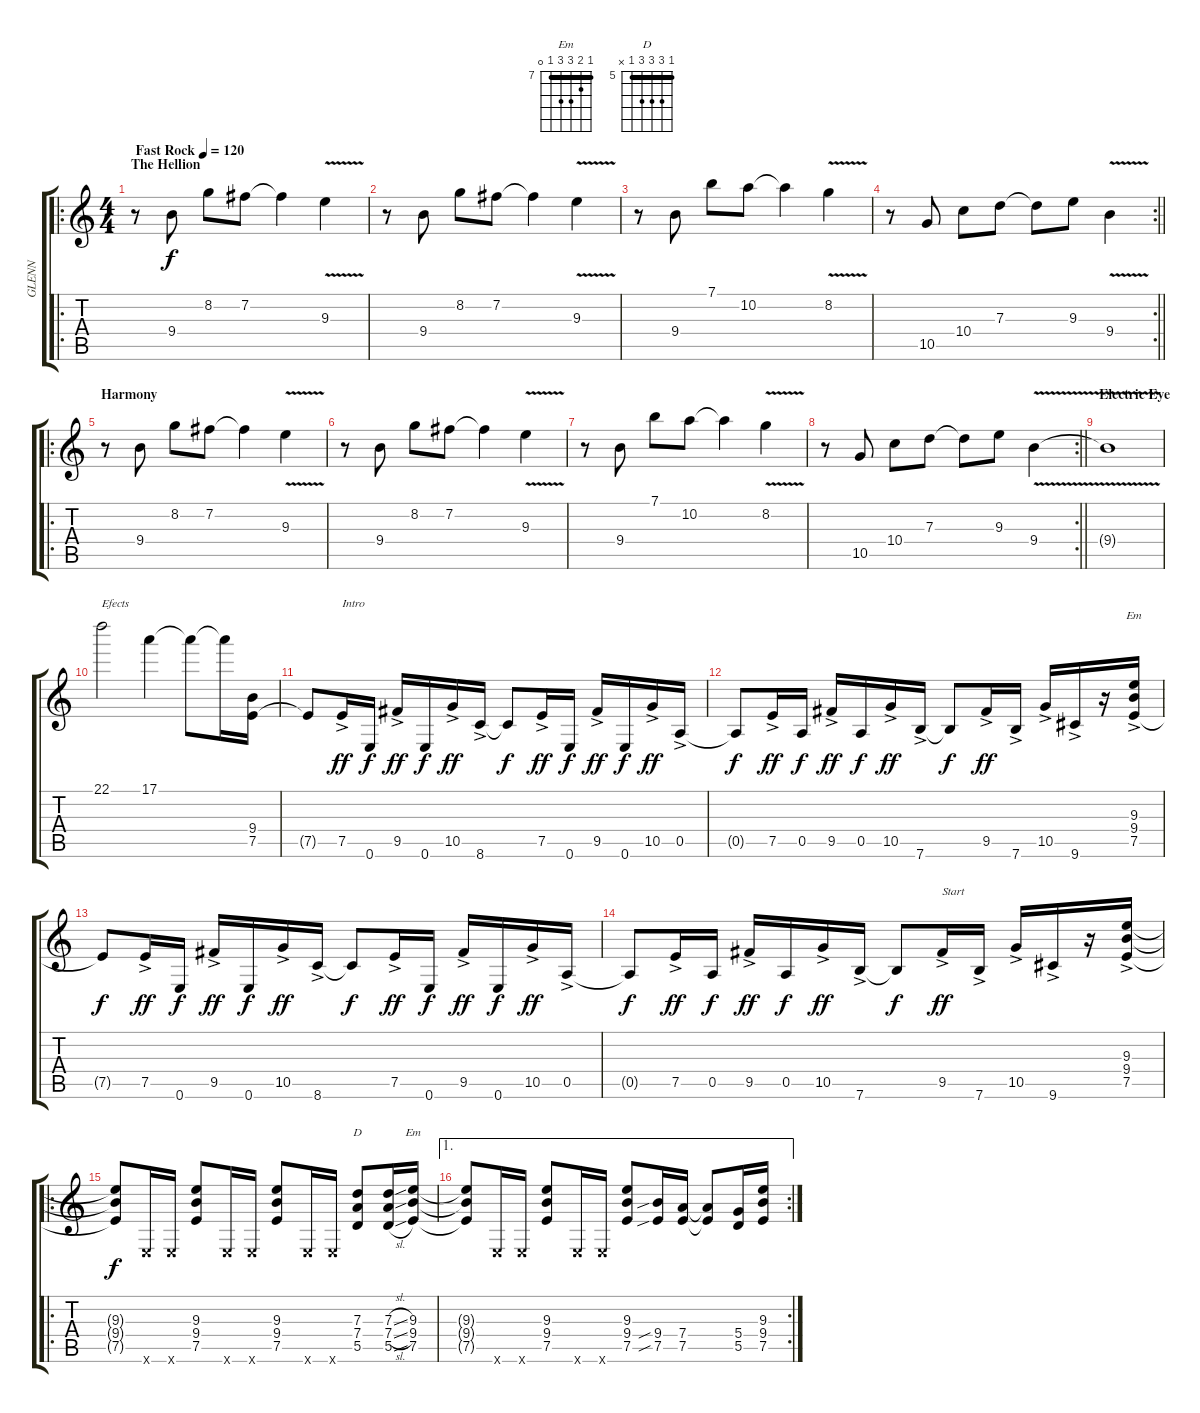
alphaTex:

\track ("GLENN" "GLENN") {instrument overdrivenguitar}
\staff {score tabs}
\tuning (E4 B3 G3 D3 A2 E2) {hide}
\chord ("Em" 7 8 9 9 7 0) {firstfret 7}
\chord ("D" 5 7 7 7 5 x) {firstfret 5 barre 5}
\chord ("Em" 7 8 9 9 7 0) {firstfret 7 barre 7}
\ro
\ts (4 4)
\section ("" "The Hellion")
\tempo (120 "Fast Rock")
\tempo 100
\tempo (120 "Fast Rock")
\clef g2
\ks c
r.8{dy f instrument overdrivenguitar} 9.4.8 8.2.8 7.2.8 7.2{t}.4 9.3{v}.4 |
r.8 9.4.8 8.2.8 7.2.8 7.2{t}.4 9.3{v}.4 |
r.8 9.4.8 7.1.8 10.2.8 10.2{t}.4 8.2{v}.4 |
\rc 2
\barLineRight lightlight
r.8 10.5.8 10.4.8 7.3.8 7.3{t}.8 9.3.8 9.4{v}.4 |
\ro
\section ("" "Harmony")
r.8 9.4.8 8.2.8 7.2.8 7.2{t}.4 9.3{v}.4 |
r.8 9.4.8 8.2.8 7.2.8 7.2{t}.4 9.3{v}.4 |
r.8 9.4.8 7.1.8 10.2.8 10.2{t}.4 8.2{v}.4 |
\rc 2
\barLineRight lightlight
r.8 10.5.8 10.4.8 7.3.8 7.3{t}.8 9.3.8 9.4{v}.4 |
\section ("" "Electric Eye ")
9.4{t}.1 |
22.1.2{txt "Efects"} 17.1.4 17.1{t}.8 17.1{t}.16 (9.4 7.5).16 |
7.5{t}.8 7.5{ac}.16{txt "Intro" dy ff} 0.6.16{dy f} 9.5{ac}.16{dy ff} 0.6.16{dy f} 10.5{ac}.16{dy ff} 8.6{ac}.16 8.6{t}.8{dy f} 7.5{ac}.16{dy ff} 0.6.16{dy f} 9.5{ac}.16{dy ff} 0.6.16{dy f} 10.5{ac}.16{dy ff} 0.5{ac}.16 |
0.5{t}.8{dy f} 7.5{ac}.16{dy ff} 0.5.16{dy f} 9.5{ac}.16{dy ff} 0.5.16{dy f} 10.5{ac}.16{dy ff} 7.6{ac}.16 7.6{t}.8{dy f} 9.5{ac}.16{dy ff} 7.6{ac}.16 10.5{ac}.16 9.6{ac}.16 r.16 (9.3{ac} 9.4{ac} 7.5{ac}).16{ch "Em"} |
7.5{t}.8{dy f} 7.5{ac}.16{dy ff} 0.6.16{dy f} 9.5{ac}.16{dy ff} 0.6.16{dy f} 10.5{ac}.16{dy ff} 8.6{ac}.16 8.6{t}.8{dy f} 7.5{ac}.16{dy ff} 0.6.16{dy f} 9.5{ac}.16{dy ff} 0.6.16{dy f} 10.5{ac}.16{dy ff} 0.5{ac}.16 |
0.5{t}.8{dy f} 7.5{ac}.16{dy ff} 0.5.16{dy f} 9.5{ac}.16{dy ff} 0.5.16{dy f} 10.5{ac}.16{dy ff} 7.6{ac}.16 7.6{t}.8{dy f} 9.5{ac}.16{txt "Start" dy ff} 7.6{ac}.16 10.5{ac}.16 9.6{ac}.16 r.16 (9.3{ac} 9.4{ac} 7.5{ac}).16 |
\ro
(9.3{t} 9.4{t} 7.5{t}).8{dy f} 0.6{x}.16 0.6{x}.16 (9.3 9.4 7.5).8 0.6{x}.16 0.6{x}.16 (9.3 9.4 7.5).8 0.6{x}.16 0.6{x}.16 (7.3 7.4 5.5).8{ch "D"} (7.3{sl} 7.4{sl} 5.5{sl}).16 (9.3 9.4 7.5).16{ch "Em"} |
\ae 1
\rc 2
(9.3{t} 9.4{t} 7.5{t}).8 0.6{x}.16 0.6{x}.16 (9.3 9.4 7.5).8 0.6{x}.16 0.6{x}.16 (9.3 9.4 7.5).8 (9.4{sib} 7.5{sib}).16 (7.4 7.5).16 (7.4{t} 7.5{t}).8 (5.4 5.5).16 (9.3 9.4 7.5).16
